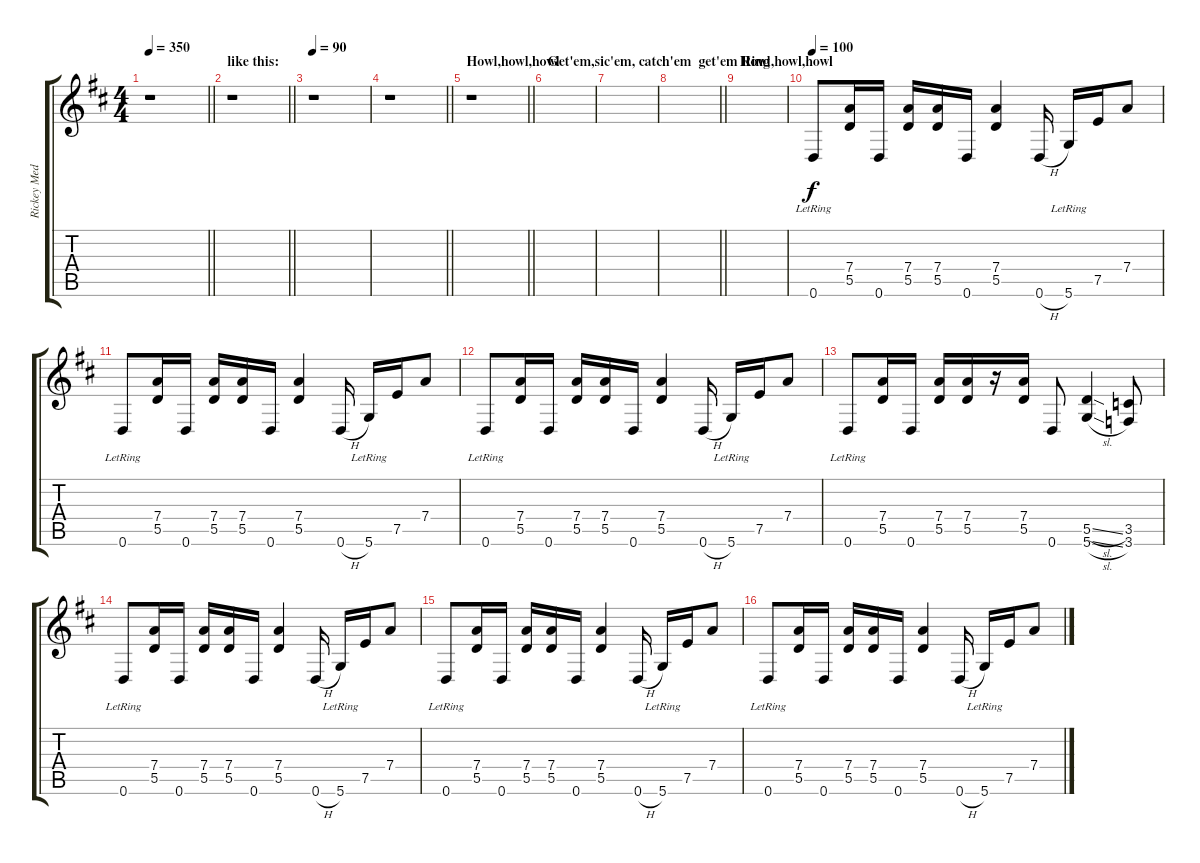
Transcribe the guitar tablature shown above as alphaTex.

\track ("Rickey Medlocke Guitar" "Rickey Med") {instrument overdrivenguitar}
\staff {score tabs}
\tuning (E4 B3 G3 D3 A2 D2) {hide}
\ts (4 4)
\tempo 350
\clef g2
\barLineRight lightlight
\ks d
r.1{dy f} |
\section ("" "like this:")
\barLineRight lightlight
r.1 |
\section ("" "")
\tempo 90
r.1 |
\barLineRight lightlight
r.1 |
\section ("" "Howl,howl,howl")
\barLineRight lightlight
r.1 |
\section ("" "Get'em,sic'em, catch'em  get'em Ring")
|
|
\barLineRight lightlight
|
\section ("" "Howl,howl,howl")
|
\tempo 100
0.6{lr}.8{balance 8 instrument overdrivenguitar} (7.4 5.5).16 0.6.16 (7.4 5.5).16 (7.4 5.5).16 0.6.16 (7.4 5.5).4 0.6{h}.16 5.6{lr}.16 7.5.16 7.4.8 |
0.6{lr}.8 (7.4 5.5).16 0.6.16 (7.4 5.5).16 (7.4 5.5).16 0.6.16 (7.4 5.5).4 0.6{h}.16 5.6{lr}.16 7.5.16 7.4.8 |
0.6{lr}.8{balance 1 instrument overdrivenguitar} (7.4 5.5).16 0.6.16 (7.4 5.5).16 (7.4 5.5).16 0.6.16 (7.4 5.5).4 0.6{h}.16 5.6{lr}.16 7.5.16 7.4.8 |
0.6{lr}.8 (7.4 5.5).16 0.6.16 (7.4 5.5).16 (7.4 5.5).16 r.16 (7.4 5.5).16 0.6.8 (5.5{sl} 5.6{sl}).4 (3.5 3.6).8 |
0.6{lr}.8 (7.4 5.5).16 0.6.16 (7.4 5.5).16 (7.4 5.5).16 0.6.16 (7.4 5.5).4 0.6{h}.16 5.6{lr}.16 7.5.16 7.4.8 |
0.6{lr}.8 (7.4 5.5).16 0.6.16 (7.4 5.5).16 (7.4 5.5).16 0.6.16 (7.4 5.5).4 0.6{h}.16 5.6{lr}.16 7.5.16 7.4.8 |
0.6{lr}.8 (7.4 5.5).16 0.6.16 (7.4 5.5).16 (7.4 5.5).16 0.6.16 (7.4 5.5).4 0.6{h}.16 5.6{lr}.16 7.5.16 7.4.8
